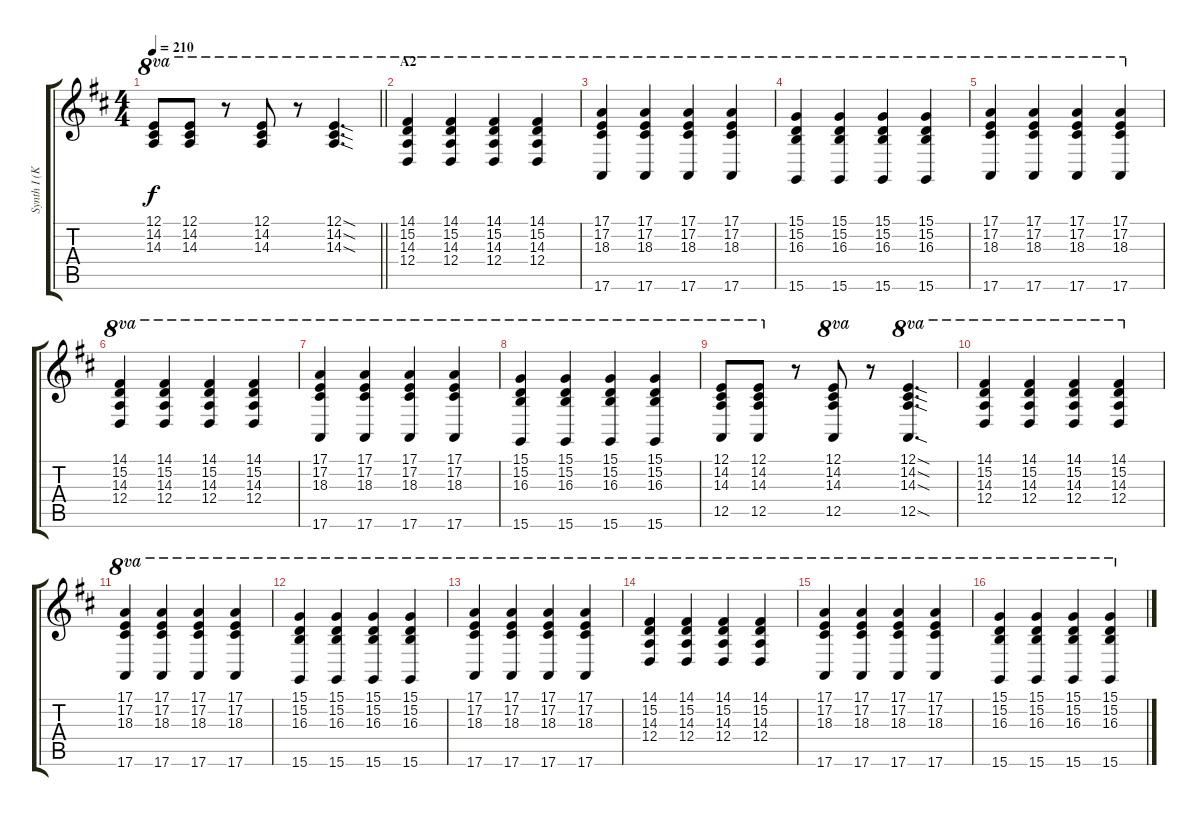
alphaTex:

\track ("Synth I (Kotobuki Tsumugi)" "Synth I (K") {instrument drawbarorgan}
\staff {score tabs}
\tuning (E4 B3 G3 D3 A2 E2) {hide}
\ts (4 4)
\tempo 210
\clef g2
\barLineRight lightlight
\ks d
(12.1 14.2 14.3).8{ot 8va dy f} (12.1 14.2 14.3).8{ot 8va} r.8{ot 8va} (12.1 14.2 14.3).8{ot 8va} r.8{ot 8va} (12.1{sod} 14.2{sod} 14.3{sod}).4{d ot 8va} |
\section ("" "A2")
(14.1 15.2 14.3 12.4).4{ot 8va} (14.1 15.2 14.3 12.4).4{ot 8va} (14.1 15.2 14.3 12.4).4{ot 8va} (14.1 15.2 14.3 12.4).4{ot 8va} |
(17.1 17.2 18.3 17.6).4{ot 8va} (17.1 17.2 18.3 17.6).4{ot 8va} (17.1 17.2 18.3 17.6).4{ot 8va} (17.1 17.2 18.3 17.6).4{ot 8va} |
(15.1 15.2 16.3 15.6).4{ot 8va} (15.1 15.2 16.3 15.6).4{ot 8va} (15.1 15.2 16.3 15.6).4{ot 8va} (15.1 15.2 16.3 15.6).4{ot 8va} |
(17.1 17.2 18.3 17.6).4{ot 8va} (17.1 17.2 18.3 17.6).4{ot 8va} (17.1 17.2 18.3 17.6).4{ot 8va} (17.1 17.2 18.3 17.6).4{ot 8va} |
(14.1 15.2 14.3 12.4).4{ot 8va} (14.1 15.2 14.3 12.4).4{ot 8va} (14.1 15.2 14.3 12.4).4{ot 8va} (14.1 15.2 14.3 12.4).4{ot 8va} |
(17.1 17.2 18.3 17.6).4{ot 8va} (17.1 17.2 18.3 17.6).4{ot 8va} (17.1 17.2 18.3 17.6).4{ot 8va} (17.1 17.2 18.3 17.6).4{ot 8va} |
(15.1 15.2 16.3 15.6).4{ot 8va} (15.1 15.2 16.3 15.6).4{ot 8va} (15.1 15.2 16.3 15.6).4{ot 8va} (15.1 15.2 16.3 15.6).4{ot 8va} |
(12.1 14.2 14.3 12.5).8{ot 8va} (12.1 14.2 14.3 12.5).8{ot 8va} r.8 (12.1 14.2 14.3 12.5).8{ot 8va} r.8 (12.1{sod} 14.2{sod} 14.3{sod} 12.5{sod}).4{d ot 8va} |
(14.1 15.2 14.3 12.4).4{ot 8va} (14.1 15.2 14.3 12.4).4{ot 8va} (14.1 15.2 14.3 12.4).4{ot 8va} (14.1 15.2 14.3 12.4).4{ot 8va} |
(17.1 17.2 18.3 17.6).4{ot 8va} (17.1 17.2 18.3 17.6).4{ot 8va} (17.1 17.2 18.3 17.6).4{ot 8va} (17.1 17.2 18.3 17.6).4{ot 8va} |
(15.1 15.2 16.3 15.6).4{ot 8va} (15.1 15.2 16.3 15.6).4{ot 8va} (15.1 15.2 16.3 15.6).4{ot 8va} (15.1 15.2 16.3 15.6).4{ot 8va} |
(17.1 17.2 18.3 17.6).4{ot 8va} (17.1 17.2 18.3 17.6).4{ot 8va} (17.1 17.2 18.3 17.6).4{ot 8va} (17.1 17.2 18.3 17.6).4{ot 8va} |
(14.1 15.2 14.3 12.4).4{ot 8va} (14.1 15.2 14.3 12.4).4{ot 8va} (14.1 15.2 14.3 12.4).4{ot 8va} (14.1 15.2 14.3 12.4).4{ot 8va} |
(17.1 17.2 18.3 17.6).4{ot 8va} (17.1 17.2 18.3 17.6).4{ot 8va} (17.1 17.2 18.3 17.6).4{ot 8va} (17.1 17.2 18.3 17.6).4{ot 8va} |
(15.1 15.2 16.3 15.6).4{ot 8va} (15.1 15.2 16.3 15.6).4{ot 8va} (15.1 15.2 16.3 15.6).4{ot 8va} (15.1 15.2 16.3 15.6).4{ot 8va}
